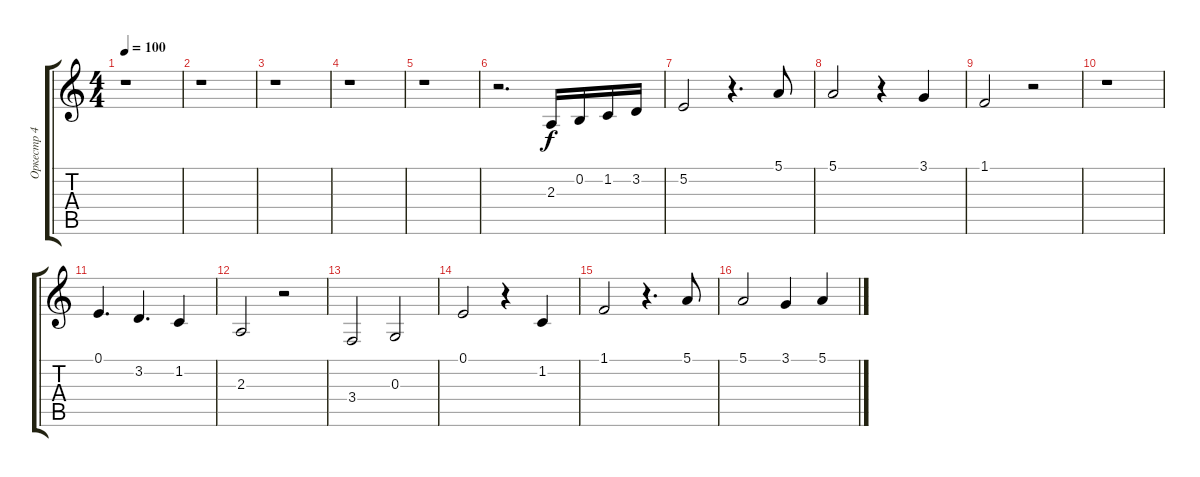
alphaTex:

\track ("Оркестр 4" "Оркестр 4") {instrument frenchhorn}
\staff {score tabs}
\tuning (E4 B3 G3 D3 A2 E2) {hide}
\ts (4 4)
\tempo 100
\clef g2
\ks c
r.1{dy f} |
r.1 |
r.1 |
r.1 |
r.1 |
r.2{d} 2.3.16 0.2.16 1.2.16 3.2.16 |
5.2.2 r.4{d} 5.1.8 |
5.1.2 r.4 3.1.4 |
1.1.2 r.2 |
r.1 |
0.1.4{d} 3.2.4{d} 1.2.4 |
2.3.2 r.2 |
3.4.2 0.3.2 |
0.1.2 r.4 1.2.4 |
1.1.2 r.4{d} 5.1.8 |
5.1.2 3.1.4 5.1.4
